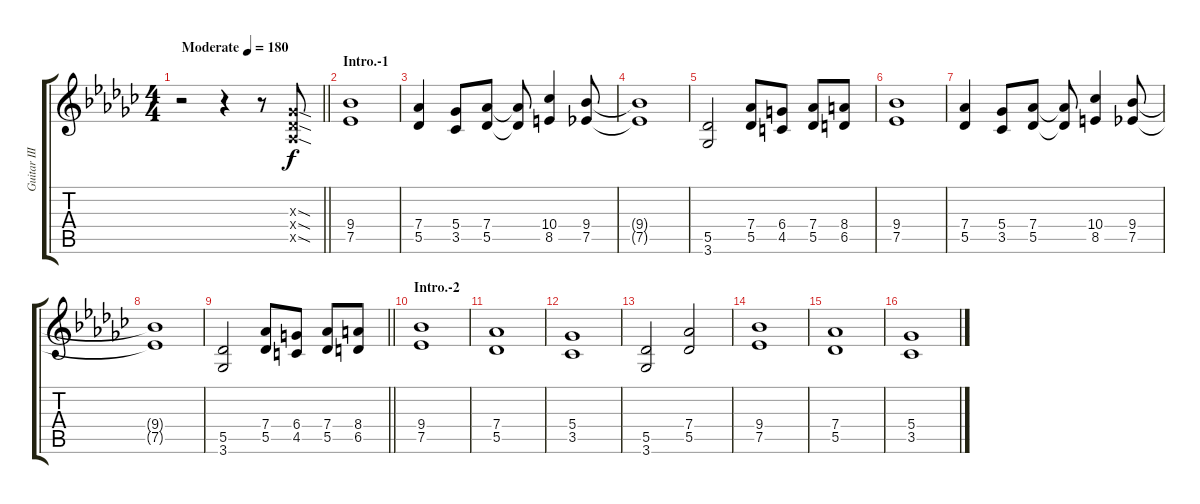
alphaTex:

\track ("Guitar III(Kawaguchi Norimi/\"Christina\")" "Guitar III") {instrument overdrivenguitar}
\staff {score tabs}
\tuning (Eb4 Bb3 Gb3 Db3 Ab2 Eb2) {hide}
\ts (4 4)
\tempo (180 "Moderate")
\clef g2
\barLineRight lightlight
\ks gb
r.2{dy f instrument overdrivenguitar} r.4 r.8 (0.3{sod x} 0.4{sod x} 0.5{sod x}).8 |
\section ("" "Intro.-1")
(9.4 7.5).1 |
(7.4 5.5).4 (5.4 3.5).8 (7.4 5.5).8 (7.4{t} 5.5{t}).8 (10.4 8.5).4 (9.4 7.5).8 |
(9.4{t} 7.5{t}).1 |
(5.5 3.6).2 (7.4 5.5).8 (6.4 4.5).8 (7.4 5.5).8 (8.4 6.5).8 |
(9.4 7.5).1 |
(7.4 5.5).4 (5.4 3.5).8 (7.4 5.5).8 (7.4{t} 5.5{t}).8 (10.4 8.5).4 (9.4 7.5).8 |
(9.4{t} 7.5{t}).1 |
\barLineRight lightlight
(5.5 3.6).2 (7.4 5.5).8 (6.4 4.5).8 (7.4 5.5).8 (8.4 6.5).8 |
\section ("" "Intro.-2")
(9.4 7.5).1 |
(7.4 5.5).1 |
(5.4 3.5).1 |
(5.5 3.6).2 (7.4 5.5).2 |
(9.4 7.5).1 |
(7.4 5.5).1 |
(5.4 3.5).1
